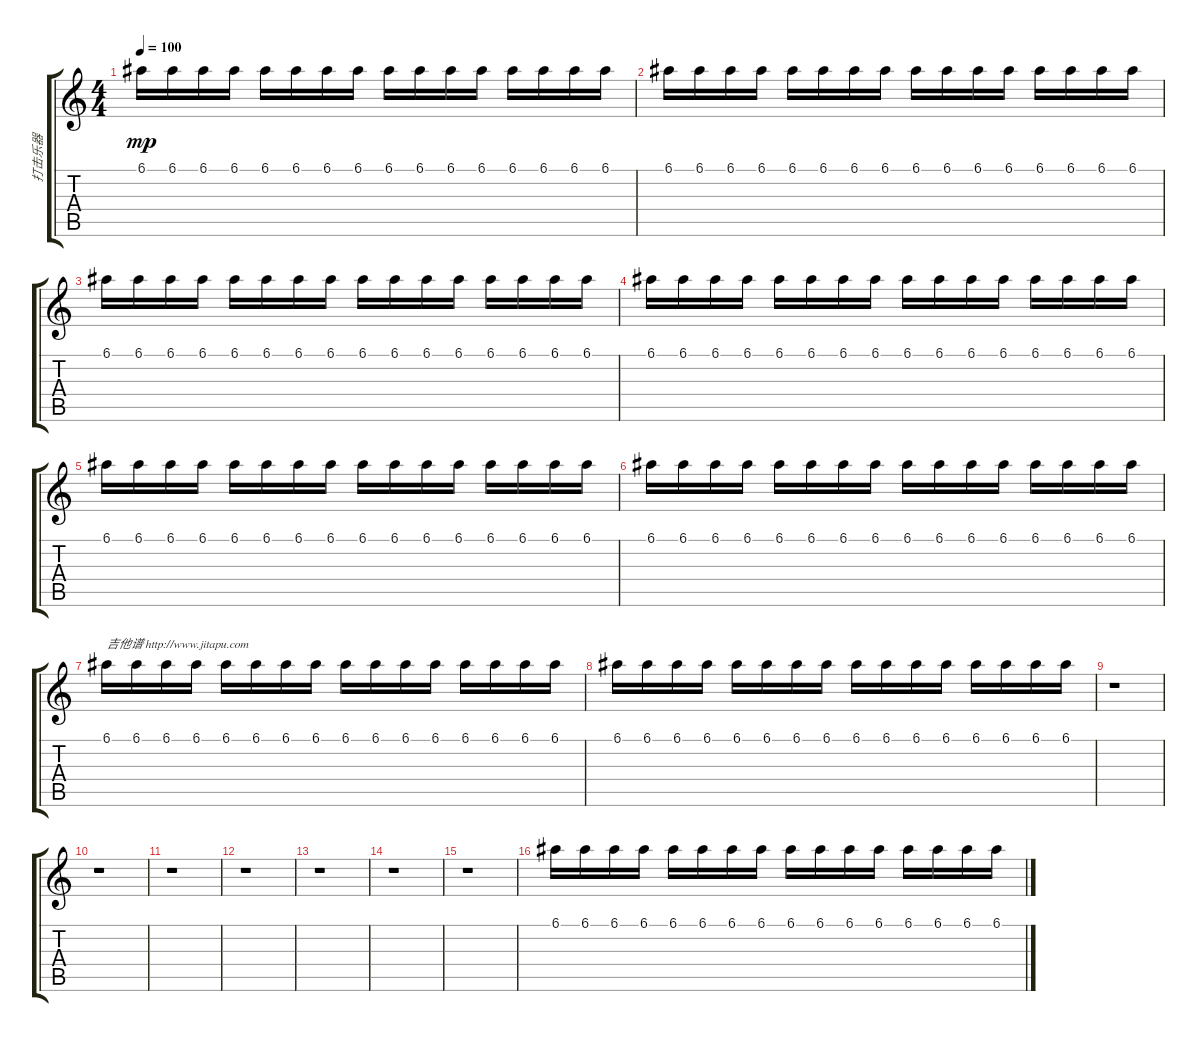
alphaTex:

\track ("打击乐器" "打击乐器") {instrument slapbass1}
\staff {score tabs}
\tuning (E4 B3 G3 D3 A2 E2) {hide}
\ts (4 4)
\tempo 100
\clef g2
\ks c
6.1.16{dy mp} 6.1.16 6.1.16 6.1.16 6.1.16 6.1.16 6.1.16 6.1.16 6.1.16 6.1.16 6.1.16 6.1.16 6.1.16 6.1.16 6.1.16 6.1.16 |
6.1.16 6.1.16 6.1.16 6.1.16 6.1.16 6.1.16 6.1.16 6.1.16 6.1.16 6.1.16 6.1.16 6.1.16 6.1.16 6.1.16 6.1.16 6.1.16 |
6.1.16 6.1.16 6.1.16 6.1.16 6.1.16 6.1.16 6.1.16 6.1.16 6.1.16 6.1.16 6.1.16 6.1.16 6.1.16 6.1.16 6.1.16 6.1.16 |
6.1.16 6.1.16 6.1.16 6.1.16 6.1.16 6.1.16 6.1.16 6.1.16 6.1.16 6.1.16 6.1.16 6.1.16 6.1.16 6.1.16 6.1.16 6.1.16 |
6.1.16 6.1.16 6.1.16 6.1.16 6.1.16 6.1.16 6.1.16 6.1.16 6.1.16 6.1.16 6.1.16 6.1.16 6.1.16 6.1.16 6.1.16 6.1.16 |
6.1.16 6.1.16 6.1.16 6.1.16 6.1.16 6.1.16 6.1.16 6.1.16 6.1.16 6.1.16 6.1.16 6.1.16 6.1.16 6.1.16 6.1.16 6.1.16 |
6.1.16{txt "吉他谱 http://www.jitapu.com"} 6.1.16 6.1.16 6.1.16 6.1.16 6.1.16 6.1.16 6.1.16 6.1.16 6.1.16 6.1.16 6.1.16 6.1.16 6.1.16 6.1.16 6.1.16 |
6.1.16 6.1.16 6.1.16 6.1.16 6.1.16 6.1.16 6.1.16 6.1.16 6.1.16 6.1.16 6.1.16 6.1.16 6.1.16 6.1.16 6.1.16 6.1.16 |
r.1 |
r.1 |
r.1 |
r.1 |
r.1 |
r.1 |
r.1 |
6.1.16 6.1.16 6.1.16 6.1.16 6.1.16 6.1.16 6.1.16 6.1.16 6.1.16 6.1.16 6.1.16 6.1.16 6.1.16 6.1.16 6.1.16 6.1.16
